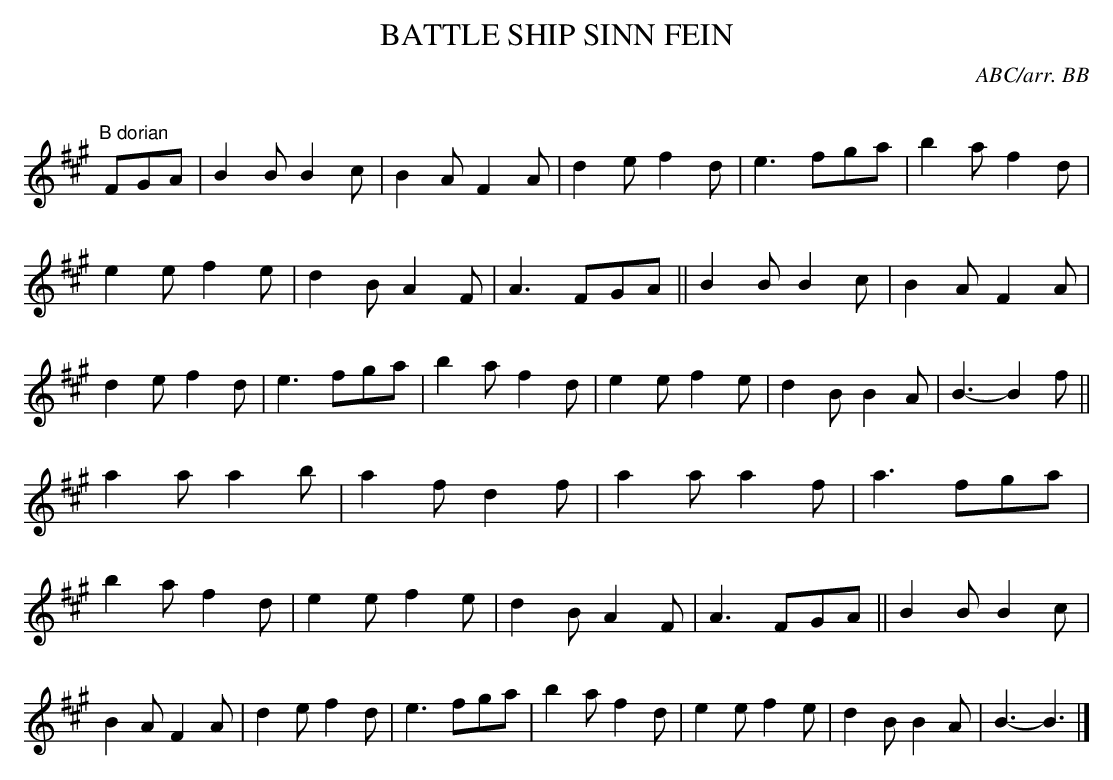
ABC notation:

X:1
T:BATTLE SHIP SINN FEIN\
C:ABC/arr. BB\
Q:160\
M:6/8\
K:A\
"^B dorian"\
FGA|B2B B2c|B2A F2A|d2e f2d|e3 fga|\
b2a f2d|e2e f2e|d2B A2F|A3 FGA||\
B2B B2c|B2A F2A|d2e f2d|e3 fga|\
b2a f2d|e2e f2e|d2B B2A|B3-B2f||\
a2a a2b|a2f d2f|a2a a2f|a3 fga|\
b2a f2d|e2e f2e|d2B A2F|A3 FGA||\
B2B B2c|B2A F2A|d2e f2d|e3 fga|\
b2a f2d|e2e f2e|d2B B2A|B3-B3|]\
\
\
